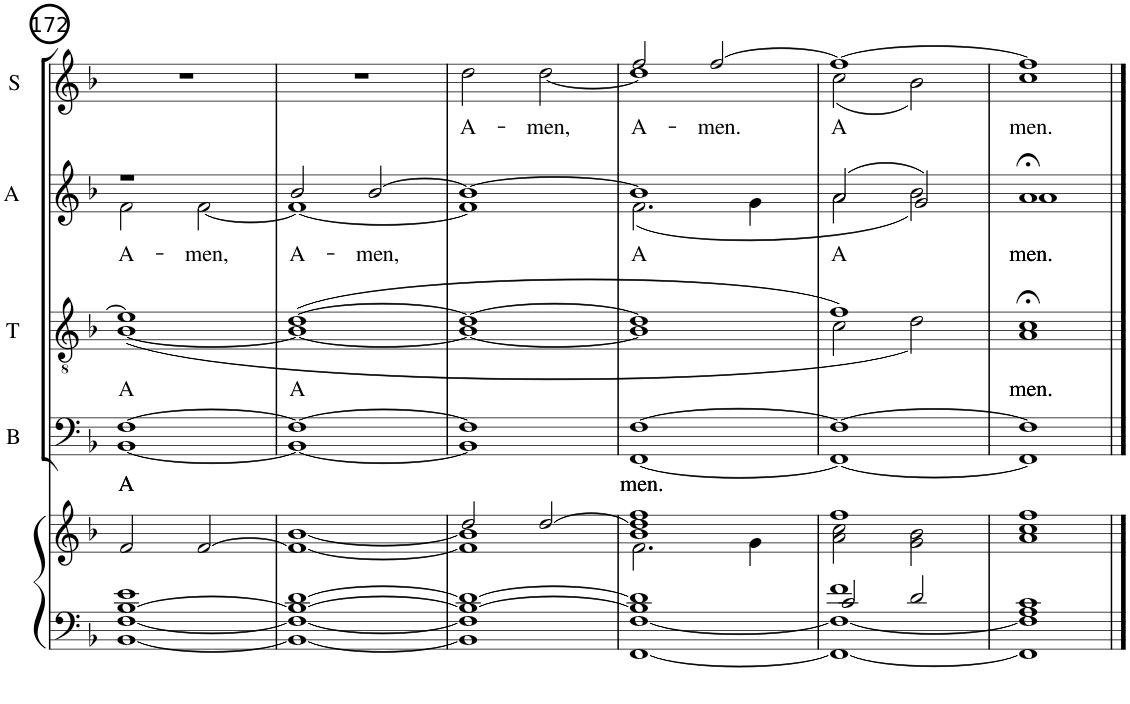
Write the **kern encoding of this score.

**kern	**kern	**kern	**text	**kern	**text	**kern	**text	**kern	**text
*part6	*part5	*part4	*part4	*part3	*part3	*part2	*part2	*part1	*part1
*staff6	*staff5	*staff4	*staff4	*staff3	*staff3	*staff2	*staff2	*staff1	*staff1
*	*	*I"Bass	*	*I"Tenor	*	*I"Alto	*	*I"Soprano	*
*	*	*I'B	*	*I'T	*	*I'A	*	*I'S	*
!!LO:PB:g=z
*clefF4	*clefG2	*clefF4	*	*clefGv2	*	*clefG2	*	*clefG2	*
*	*	*	*	*ITrd1c2	*	*	*	*	*
*k[b-]	*k[b-]	*k[b-]	*	*k[b-]	*	*k[b-]	*	*k[b-]	*
*F:	*F:	*F:	*	*F:	*	*F:	*	*F:	*
*M2/2	*M2/2	*M2/2	*	*M2/2	*	*M2/2	*	*M2/2	*
=172	=172	=172	=172	=172	=172	=172	=172	=172	=172
*^	*^	*	*	*	*	*	*	*	*
!	!	!	!	!	!LO:LY:b	!	!	!	!	!	!
*	*	*	*	*^	*	*	*	*	*	*	*
!	!	!	!	!	!	!LO:LY:b	!	!LO:LY:b	!	!LO:LY:b	!	!
*	*	*	*	*	*	*	*^	*	*^	*	*	*
[>1B- 1e	[<1BB- [<1F	1ryy	2f/	[>1F	[<1BB-	A­	1e-]	(<[<1B-	A­	1r	2f\	A-	1r	.
!	!	!	!	!	!	!	!	!	!	!	!	!LO:LY:b	!	!
.	.	.	[2f/	.	.	.	.	.	.	.	[<2f\	-men,	.	.
=173	=173	=173	=173	=173	=173	=173	=173	=173	=173	=173	=173	=173	=173	=173
!	!	!	!	!	!	!	!	!	!LO:LY:b	!	!	!LO:LY:b	!	!
1B-_ [>1d	1BB-_ 1F_	1ryy	1f_ [1b-	1F_	1BB-_	.	(>[>1d	1B-_	A­	2b-/	1f_	A-	1r	.
!	!	!	!	!	!	!	!	!	!	!	!	!LO:LY:b	!	!
.	.	.	.	.	.	.	.	.	.	[>2b-/	.	-men,	.	.
=174	=174	=174	=174	=174	=174	=174	=174	=174	=174	=174	=174	=174	=174	=174
*	*	*	*	*	*	*	*	*	*	*	*	*	*^	*
!	!	!	!	!	!	!	!	!	!	!	!	!	!	!	!LO:LY:b
1B-_ 1d_	1BB-] 1F]	2dd/	1f] 1b-]	1F]	1BB-]	.	1d_	1B-_	.	1b-_	1f]	.	1ryy	2dd\	A-
!	!	!	!	!	!	!	!	!	!	!	!	!	!	!	!LO:LY:b
.	.	[>2dd/	.	.	.	.	.	.	.	.	.	.	.	[2dd\	-men,
=175	=175	=175	=175	=175	=175	=175	=175	=175	=175	=175	=175	=175	=175	=175	=175
!	!	!	!	!	!	!LO:LY:b	!	!	!	!	!	!	!	!	!
!	!	!	!	!	!	!LO:LY:b	!	!	!	!	!	!LO:LY:b	!	!	!LO:LY:b
1B-] 1d]	[<1FF [<1F	1b- 1dd] 1ff	2.f\	[>1F	[<1FF	men.	1d]	1B-]	.	1b-]	(<2.f\	A­	2ff/	1dd]	A-
!	!	!	!	!	!	!	!	!	!	!	!	!	!	!	!LO:LY:b
.	.	.	.	.	.	.	.	.	.	.	.	.	[>2ff/	.	-men.
.	.	.	4g\	.	.	.	.	.	.	.	4g\	.	.	.	.
=176	=176	=176	=176	=176	=176	=176	=176	=176	=176	=176	=176	=176	=176	=176	=176
!	!	!	!	!	!	!	!	!	!	!	!	!LO:LY:b	!	!	!LO:LY:b
2c/	1FF_ 1F_ 1f	1ff	2a\ 2cc\	1F_	1FF_	.	1f)	2c\	.	(>2a/	2a\	A­	1ff_	(<2cc\	A­
2d/	.	.	2g\ 2b-\	.	.	.	.	2d\)	.	2g/)	2b-\)	.	.	2b-\)	.
=177	=177	=177	=177	=177	=177	=177	=177	=177	=177	=177	=177	=177	=177	=177	=177
!	!	!	!	!	!	!	!	!	!LO:LY:b	!	!	!	!	!	!
!	!	!	!	!	!	!	!	!	!LO:LY:b	!	!	!LO:LY:b	!	!	!
!	!	!	!	!	!	!	!	!	!	!	!	!LO:LY:b	!	!	!LO:LY:b
1A	1FF] 1F] 1c	1ryy	1a 1cc 1ff	1F]	1FF]	.	1c;<	1A	men.	1a;<	1a	men.	1ff]	1cc	men.
*v	*v	*	*	*v	*v	*	*v	*v	*	*v	*v	*	*v	*v	*
*	*v	*v	*	*	*	*	*	*	*	*
==	==	==	==	==	==	==	==	==	==
*-	*-	*-	*-	*-	*-	*-	*-	*-	*-
